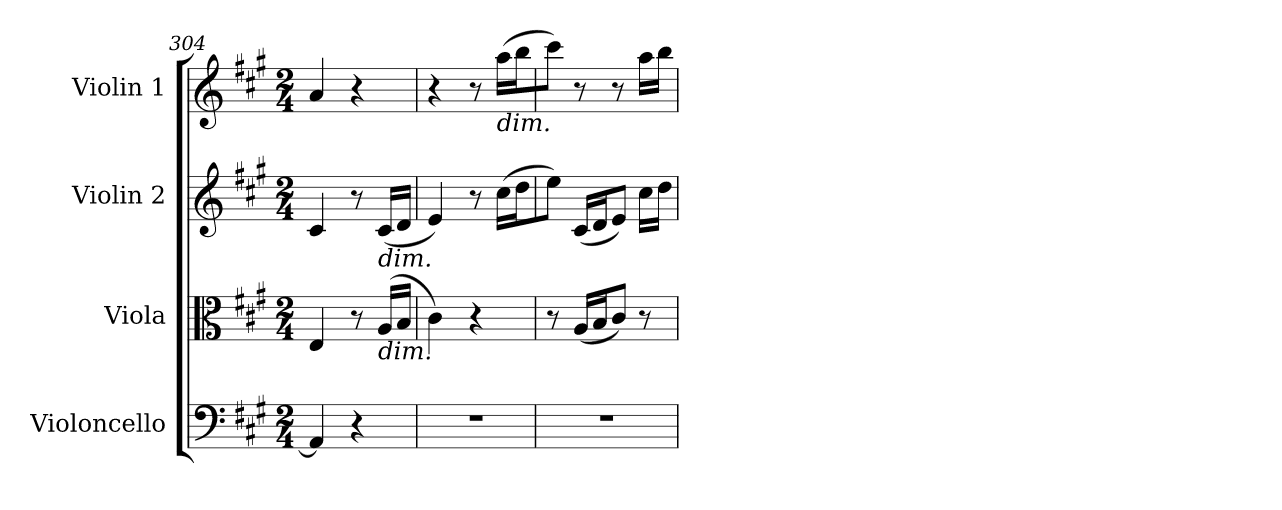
**kern	**kern	**kern	**kern
*part4	*part3	*part2	*part1
*staff4	*staff3	*staff2	*staff1
*I"Violoncello	*I"Viola	*I"Violin 2	*I"Violin 1
*I'Vc	*I'Vla	*I'Vln	*I'Vln
*clefF4	*clefC3	*clefG2	*clefG2
*k[f#c#g#]	*k[f#c#g#]	*k[f#c#g#]	*k[f#c#g#]
*M2/4	*M2/4	*M2/4	*M2/4
=304	=304	=304	=304
4AA/]	4E/	4c#/	4a/
4r	8r	8r	4r
!	!	!LO:TX:b:i:t=dim.	!
!	!LO:TX:b:i:t=dim.	!	!
.	(16A/LL	(16c#/LL	.
.	16B/JJ	16d/JJ	.
=305	=305	=305	=305
2r	4c#\)	4e/)	4r
.	4r	8r	8r
!	!	!	!LO:TX:b:i:t=dim.
.	.	(16cc#\LL	(16aa\LL
.	.	16dd\J	16bb\J
=306	=306	=306	=306
2r	8r	8ee\J)	8ccc#\J)
.	(16A/LL	(16c#/LL	8r
.	16B/J	16d/J	.
.	8c#/J)	8e/J)	8r
.	8r	16cc#\LL	16aa\LL
.	.	16dd\JJ	16bb\JJ
=	=	=	=
*-	*-	*-	*-
